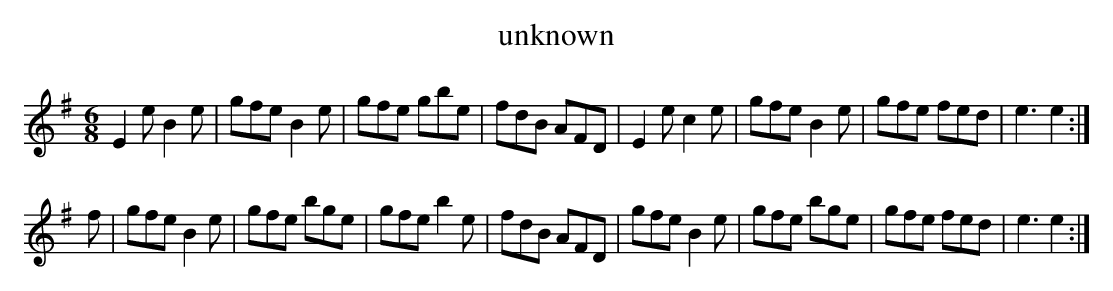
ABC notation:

X:1
T:unknown
M:6/8
L:1/8
K:Em
E2e B2e|gfe B2e|gfe gbe|fdB AFD|E2e c2e|gfe B2e|gfe fed|e3 e2:|
f|gfe B2e|gfe bge|gfe b2e|fdB AFD|gfe B2e|gfe bge|gfe fed|e3 e2:|
